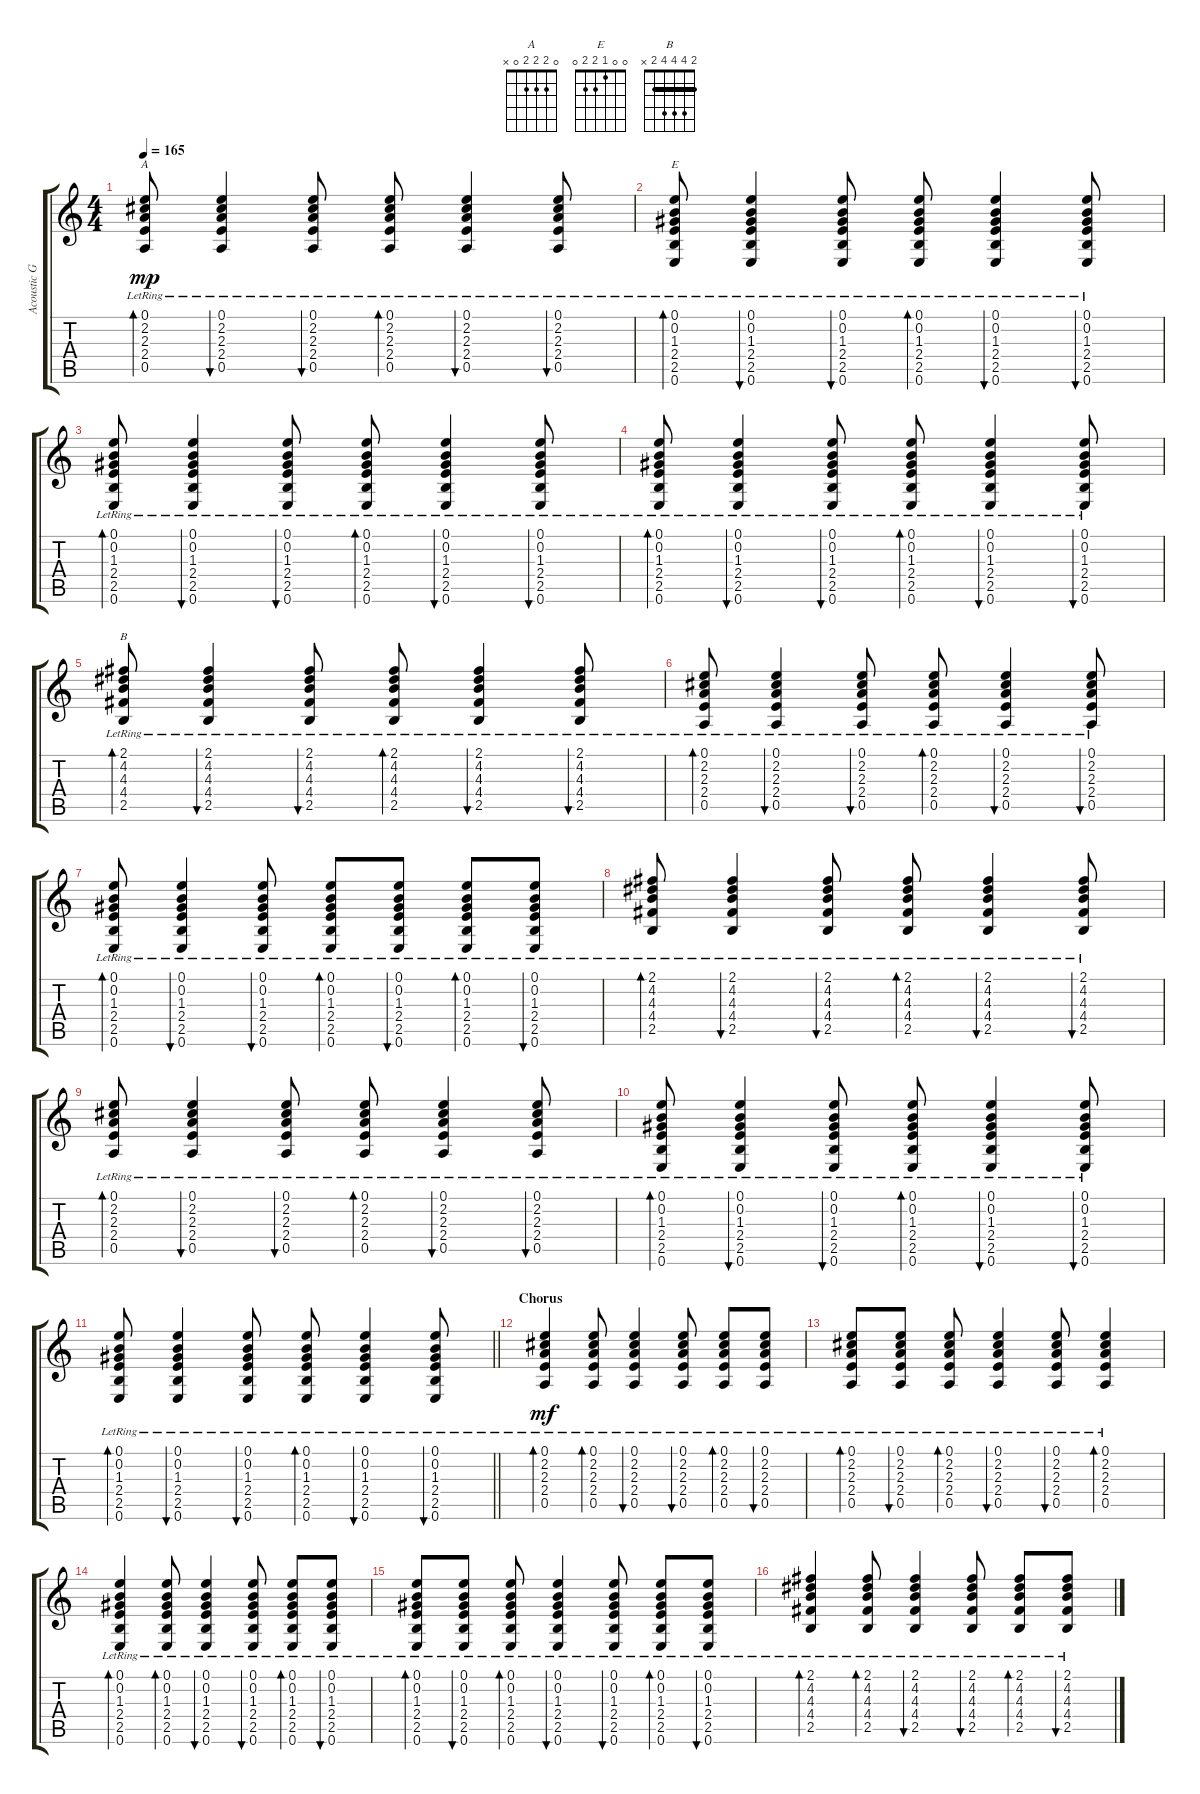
\track ("Acoustic Guitar (Mattias)" "Acoustic G") {instrument acousticguitarnylon}
\staff {score tabs}
\tuning (E4 B3 G3 D3 A2 E2) {hide}
\chord ("A" 0 2 2 2 0 x)
\chord ("E" 0 0 1 2 2 0)
\chord ("B" 2 4 4 4 2 x) {barre 2}
\ts (4 4)
\tempo 165
\clef g2
\ks c
(0.1{lr} 2.2{lr} 2.3{lr} 2.4{lr} 0.5{lr}).8{bd 60 ch "A" dy mp} (0.1{lr} 2.2{lr} 2.3{lr} 2.4{lr} 0.5{lr}).4{bu 60} (0.1{lr} 2.2{lr} 2.3{lr} 2.4{lr} 0.5{lr}).8{bu 60} (0.1{lr} 2.2{lr} 2.3{lr} 2.4{lr} 0.5{lr}).8{bd 60} (0.1{lr} 2.2{lr} 2.3{lr} 2.4{lr} 0.5{lr}).4{bu 60} (0.1{lr} 2.2{lr} 2.3{lr} 2.4{lr} 0.5{lr}).8{bu 60} |
(0.1{lr} 0.2{lr} 1.3{lr} 2.4{lr} 2.5{lr} 0.6{lr}).8{bd 60 ch "E"} (0.1{lr} 0.2{lr} 1.3{lr} 2.4{lr} 2.5{lr} 0.6{lr}).4{bu 60} (0.1{lr} 0.2{lr} 1.3{lr} 2.4{lr} 2.5{lr} 0.6{lr}).8{bu 60} (0.1{lr} 0.2{lr} 1.3{lr} 2.4{lr} 2.5{lr} 0.6{lr}).8{bd 60} (0.1{lr} 0.2{lr} 1.3{lr} 2.4{lr} 2.5{lr} 0.6{lr}).4{bu 60} (0.1 0.2 1.3 2.4 2.5 0.6{lr}).8{bu 60} |
(0.1{lr} 0.2{lr} 1.3{lr} 2.4{lr} 2.5{lr} 0.6{lr}).8{bd 60} (0.1{lr} 0.2{lr} 1.3{lr} 2.4{lr} 2.5{lr} 0.6{lr}).4{bu 60} (0.1{lr} 0.2{lr} 1.3{lr} 2.4{lr} 2.5{lr} 0.6{lr}).8{bu 60} (0.1{lr} 0.2{lr} 1.3{lr} 2.4{lr} 2.5{lr} 0.6{lr}).8{bd 60} (0.1{lr} 0.2{lr} 1.3{lr} 2.4{lr} 2.5{lr} 0.6{lr}).4{bu 60} (0.1 0.2 1.3 2.4 2.5 0.6{lr}).8{bu 60} |
(0.1{lr} 0.2{lr} 1.3{lr} 2.4{lr} 2.5{lr} 0.6{lr}).8{bd 60} (0.1{lr} 0.2{lr} 1.3{lr} 2.4{lr} 2.5{lr} 0.6{lr}).4{bu 60} (0.1{lr} 0.2{lr} 1.3{lr} 2.4{lr} 2.5{lr} 0.6{lr}).8{bu 60} (0.1{lr} 0.2{lr} 1.3{lr} 2.4{lr} 2.5{lr} 0.6{lr}).8{bd 60} (0.1{lr} 0.2{lr} 1.3{lr} 2.4{lr} 2.5{lr} 0.6{lr}).4{bu 60} (0.1 0.2 1.3 2.4 2.5 0.6{lr}).8{bu 60} |
(2.1{lr} 4.2{lr} 4.3{lr} 4.4{lr} 2.5{lr}).8{bd 60 ch "B"} (2.1{lr} 4.2{lr} 4.3{lr} 4.4{lr} 2.5{lr}).4{bu 60} (2.1{lr} 4.2{lr} 4.3{lr} 4.4{lr} 2.5{lr}).8{bu 60} (2.1{lr} 4.2{lr} 4.3{lr} 4.4{lr} 2.5{lr}).8{bd 60} (2.1{lr} 4.2{lr} 4.3{lr} 4.4{lr} 2.5{lr}).4{bu 60} (2.1{lr} 4.2{lr} 4.3{lr} 4.4{lr} 2.5{lr}).8{bu 60} |
(0.1{lr} 2.2{lr} 2.3{lr} 2.4{lr} 0.5{lr}).8{bd 60} (0.1{lr} 2.2{lr} 2.3{lr} 2.4{lr} 0.5{lr}).4{bu 60} (0.1{lr} 2.2{lr} 2.3{lr} 2.4{lr} 0.5{lr}).8{bu 60} (0.1{lr} 2.2{lr} 2.3{lr} 2.4{lr} 0.5{lr}).8{bd 60} (0.1{lr} 2.2{lr} 2.3{lr} 2.4{lr} 0.5{lr}).4{bu 60} (0.1{lr} 2.2{lr} 2.3{lr} 2.4{lr} 0.5{lr}).8{bu 60} |
(0.1{lr} 0.2{lr} 1.3{lr} 2.4{lr} 2.5{lr} 0.6{lr}).8{bd 60} (0.1{lr} 0.2{lr} 1.3{lr} 2.4{lr} 2.5{lr} 0.6{lr}).4{bu 60} (0.1{lr} 0.2{lr} 1.3{lr} 2.4{lr} 2.5{lr} 0.6{lr}).8{bu 60} (0.1{lr} 0.2{lr} 1.3{lr} 2.4{lr} 2.5{lr} 0.6{lr}).8{bd 60} (0.1{lr} 0.2{lr} 1.3{lr} 2.4{lr} 2.5{lr} 0.6{lr}).8{bu 60} (0.1{lr} 0.2{lr} 1.3{lr} 2.4{lr} 2.5{lr} 0.6{lr}).8{bd 60} (0.1 0.2 1.3 2.4 2.5 0.6{lr}).8{bu 60} |
(2.1{lr} 4.2{lr} 4.3{lr} 4.4{lr} 2.5{lr}).8{bd 60} (2.1{lr} 4.2{lr} 4.3{lr} 4.4{lr} 2.5{lr}).4{bu 60} (2.1{lr} 4.2{lr} 4.3{lr} 4.4{lr} 2.5{lr}).8{bu 60} (2.1{lr} 4.2{lr} 4.3{lr} 4.4{lr} 2.5{lr}).8{bd 60} (2.1{lr} 4.2{lr} 4.3{lr} 4.4{lr} 2.5{lr}).4{bu 60} (2.1{lr} 4.2{lr} 4.3{lr} 4.4{lr} 2.5{lr}).8{bu 60} |
(0.1{lr} 2.2{lr} 2.3{lr} 2.4{lr} 0.5{lr}).8{bd 60} (0.1{lr} 2.2{lr} 2.3{lr} 2.4{lr} 0.5{lr}).4{bu 60} (0.1{lr} 2.2{lr} 2.3{lr} 2.4{lr} 0.5{lr}).8{bu 60} (0.1{lr} 2.2{lr} 2.3{lr} 2.4{lr} 0.5{lr}).8{bd 60} (0.1{lr} 2.2{lr} 2.3{lr} 2.4{lr} 0.5{lr}).4{bu 60} (0.1{lr} 2.2{lr} 2.3{lr} 2.4{lr} 0.5{lr}).8{bu 60} |
(0.1{lr} 0.2{lr} 1.3{lr} 2.4{lr} 2.5{lr} 0.6{lr}).8{bd 60} (0.1{lr} 0.2{lr} 1.3{lr} 2.4{lr} 2.5{lr} 0.6{lr}).4{bu 60} (0.1{lr} 0.2{lr} 1.3{lr} 2.4{lr} 2.5{lr} 0.6{lr}).8{bu 60} (0.1{lr} 0.2{lr} 1.3{lr} 2.4{lr} 2.5{lr} 0.6{lr}).8{bd 60} (0.1{lr} 0.2{lr} 1.3{lr} 2.4{lr} 2.5{lr} 0.6{lr}).4{bu 60} (0.1 0.2 1.3 2.4 2.5 0.6{lr}).8{bu 60} |
\barLineRight lightlight
(0.1{lr} 0.2{lr} 1.3{lr} 2.4{lr} 2.5{lr} 0.6{lr}).8{bd 60} (0.1{lr} 0.2{lr} 1.3{lr} 2.4{lr} 2.5{lr} 0.6{lr}).4{bu 60} (0.1{lr} 0.2{lr} 1.3{lr} 2.4{lr} 2.5{lr} 0.6{lr}).8{bu 60} (0.1{lr} 0.2{lr} 1.3{lr} 2.4{lr} 2.5{lr} 0.6{lr}).8{bd 60} (0.1{lr} 0.2{lr} 1.3{lr} 2.4{lr} 2.5{lr} 0.6{lr}).4{bu 60} (0.1 0.2 1.3 2.4 2.5 0.6{lr}).8{bu 60} |
\section ("" "Chorus")
(0.1{lr} 2.2{lr} 2.3{lr} 2.4{lr} 0.5{lr}).4{bd 60 dy mf} (0.1{lr} 2.2{lr} 2.3{lr} 2.4{lr} 0.5{lr}).8{bd 60} (0.1{lr} 2.2{lr} 2.3{lr} 2.4{lr} 0.5{lr}).4{bu 60} (0.1{lr} 2.2{lr} 2.3{lr} 2.4{lr} 0.5{lr}).8{bu 60} (0.1{lr} 2.2{lr} 2.3{lr} 2.4{lr} 0.5{lr}).8{bd 60} (0.1{lr} 2.2{lr} 2.3{lr} 2.4{lr} 0.5{lr}).8{bu 60} |
(0.1{lr} 2.2{lr} 2.3{lr} 2.4{lr} 0.5{lr}).8{bd 60} (0.1{lr} 2.2{lr} 2.3{lr} 2.4{lr} 0.5{lr}).8{bu 60} (0.1{lr} 2.2{lr} 2.3{lr} 2.4{lr} 0.5{lr}).8{bd 60} (0.1{lr} 2.2{lr} 2.3{lr} 2.4{lr} 0.5{lr}).4{bu 60} (0.1{lr} 2.2{lr} 2.3{lr} 2.4{lr} 0.5{lr}).8{bu 60} (0.1{lr} 2.2{lr} 2.3{lr} 2.4{lr} 0.5{lr}).4{bd 60} |
(0.1{lr} 0.2{lr} 1.3{lr} 2.4{lr} 2.5{lr} 0.6{lr}).4{bd 60} (0.1{lr} 0.2{lr} 1.3{lr} 2.4{lr} 2.5{lr} 0.6{lr}).8{bd 60} (0.1{lr} 0.2{lr} 1.3{lr} 2.4{lr} 2.5{lr} 0.6{lr}).4{bu 60} (0.1{lr} 0.2{lr} 1.3{lr} 2.4{lr} 2.5{lr} 0.6{lr}).8{bu 60} (0.1{lr} 0.2{lr} 1.3{lr} 2.4{lr} 2.5{lr} 0.6{lr}).8{bd 60} (0.1{lr} 0.2{lr} 1.3{lr} 2.4{lr} 2.5{lr} 0.6{lr}).8{bu 60} |
(0.1{lr} 0.2{lr} 1.3{lr} 2.4{lr} 2.5{lr} 0.6{lr}).8{bd 60} (0.1{lr} 0.2{lr} 1.3{lr} 2.4{lr} 2.5{lr} 0.6{lr}).8{bu 60} (0.1{lr} 0.2{lr} 1.3{lr} 2.4{lr} 2.5{lr} 0.6{lr}).8{bd 60} (0.1{lr} 0.2{lr} 1.3{lr} 2.4{lr} 2.5{lr} 0.6{lr}).4{bu 60} (0.1{lr} 0.2{lr} 1.3{lr} 2.4{lr} 2.5{lr} 0.6{lr}).8{bu 60} (0.1{lr} 0.2{lr} 1.3{lr} 2.4{lr} 2.5{lr} 0.6{lr}).8{bd 60} (0.1{lr} 0.2{lr} 1.3{lr} 2.4{lr} 2.5{lr} 0.6{lr}).8{bu 60} |
(2.1{lr} 4.2{lr} 4.3{lr} 4.4{lr} 2.5{lr}).4{bd 60} (2.1{lr} 4.2{lr} 4.3{lr} 4.4{lr} 2.5{lr}).8{bd 60} (2.1{lr} 4.2{lr} 4.3{lr} 4.4{lr} 2.5{lr}).4{bu 60} (2.1{lr} 4.2{lr} 4.3{lr} 4.4{lr} 2.5{lr}).8{bu 60} (2.1{lr} 4.2{lr} 4.3{lr} 4.4{lr} 2.5{lr}).8{bd 60} (2.1{lr} 4.2{lr} 4.3{lr} 4.4{lr} 2.5{lr}).8{bu 60}
